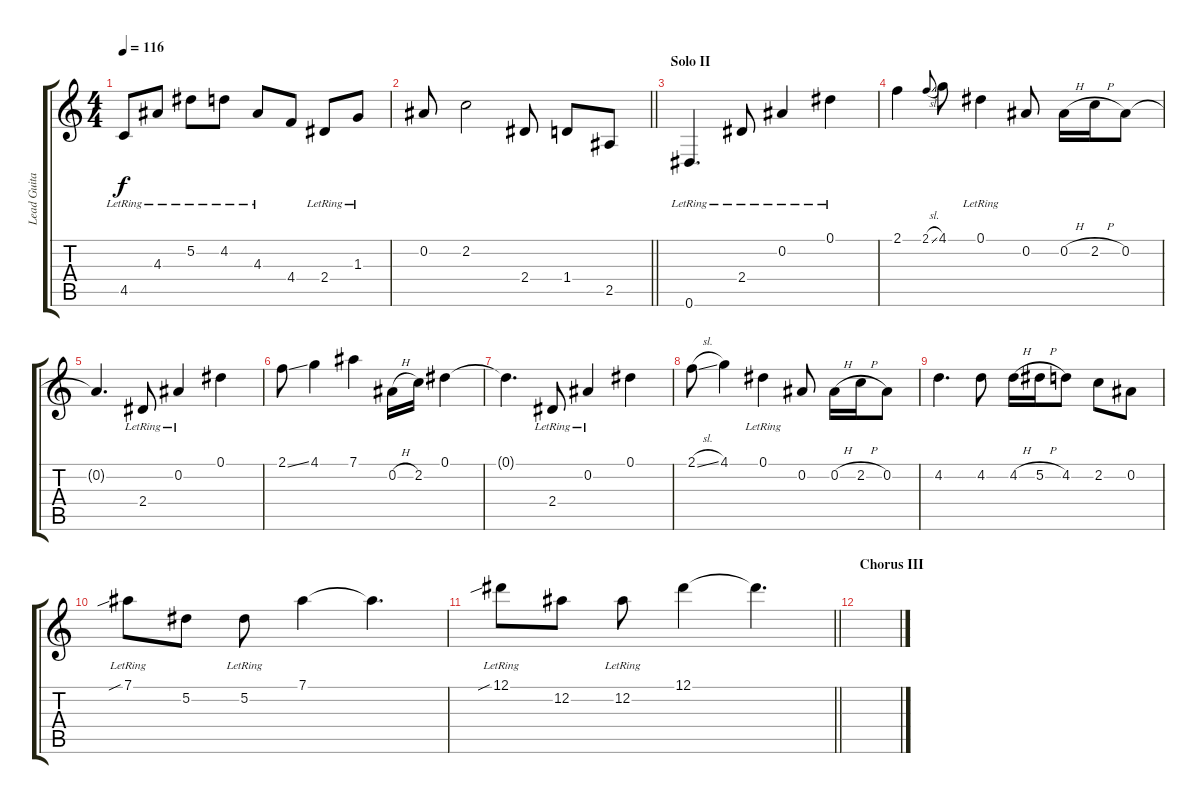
\track ("Lead Guitar" "Lead Guita") {instrument electricguitarjazz}
\staff {score tabs}
\tuning (Eb4 Bb3 Gb3 Db3 Ab2 Eb2) {hide}
\ts (4 4)
\tempo 116
\clef g2
\ks c
4.5{lr}.8{dy f} 4.3{lr}.8 5.2{lr}.8 4.2{lr}.8 4.3{lr}.8 4.4.8 2.4{lr}.8 1.3{lr}.8 |
\barLineRight lightlight
0.2.8 2.2.2 2.4.8 1.4.8 2.5.8 |
\section ("" "Solo II")
0.6{lr}.4{d} 2.4{lr}.8 0.2{lr}.4 0.1{lr}.4 |
2.1.4 2.1{sl}.8{gr onbeat} 4.1.8 0.1{lr}.4 0.2.8 0.2{h}.16 2.2{h}.16 0.2.8 |
0.2{t}.4{d} 2.4{lr}.8 0.2{lr}.4 0.1.4 |
2.1{ss}.8 4.1.4 7.1.4 0.2{h}.16 2.2.16 0.1.4 |
0.1{t}.4{d} 2.4{lr}.8 0.2{lr}.4 0.1.4 |
2.1{sl}.8 4.1.4 0.1{lr}.4 0.2.8 0.2{h}.16 2.2{h}.16 0.2.8 |
4.2.4{d} 4.2.8 4.2{h}.16 5.2{h}.16 4.2.8 2.2.8 0.2.8 |
7.1{sib lr}.8 5.2.8 5.2{lr}.8 7.1.4 7.1{t}.4{d} |
\barLineRight lightlight
12.1{sib lr}.8 12.2.8 12.2{lr}.8 12.1.4 12.1{t}.4{d} |
\section ("" "Chorus III")
